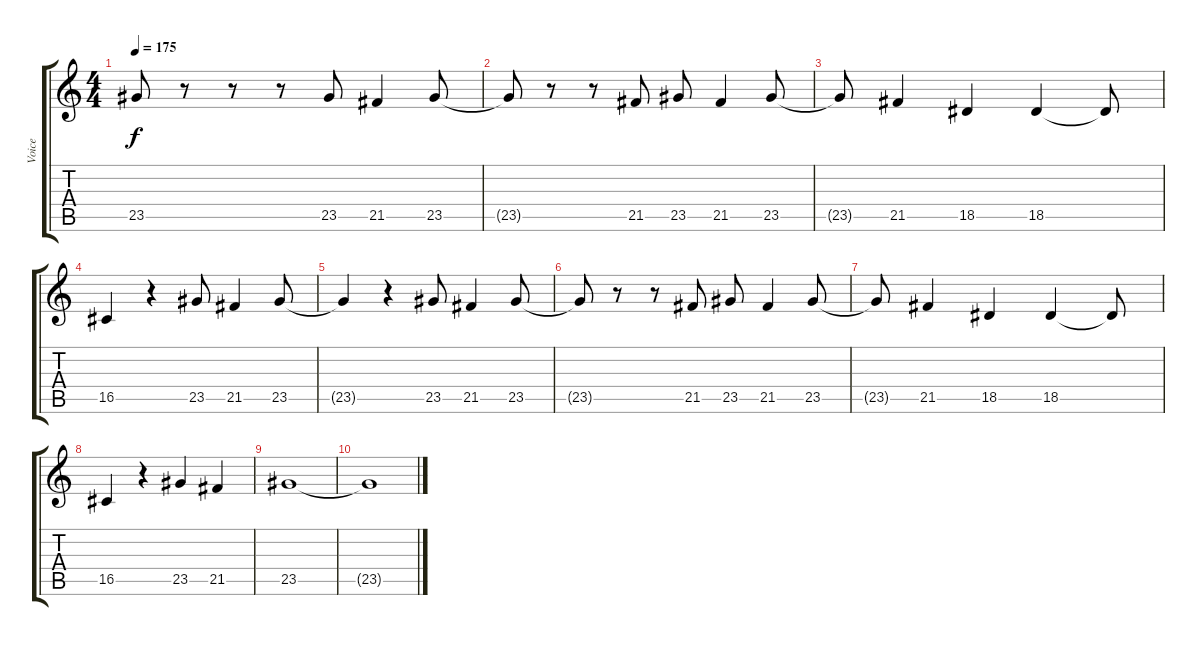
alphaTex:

\track ("Voice" "Voice") {instrument lead1square}
\staff {score tabs}
\tuning (E4 B3 G3 D3 A2 E2) {hide}
\ts (4 4)
\tempo 175
\clef g2
\ks c
23.5{t}.8{dy f} r.8 r.8 r.8 23.5.8 21.5.4 23.5.8 |
23.5{t}.8 r.8 r.8 21.5.8 23.5.8 21.5.4 23.5.8 |
23.5{t}.8 21.5.4 18.5.4 18.5.4 18.5{t}.8 |
16.5.4 r.4 23.5.8 21.5.4 23.5.8 |
23.5{t}.4 r.4 23.5.8 21.5.4 23.5.8 |
23.5{t}.8 r.8 r.8 21.5.8 23.5.8 21.5.4 23.5.8 |
23.5{t}.8 21.5.4 18.5.4 18.5.4 18.5{t}.8 |
16.5.4 r.4 23.5.4 21.5.4 |
23.5.1 |
23.5{t}.1
